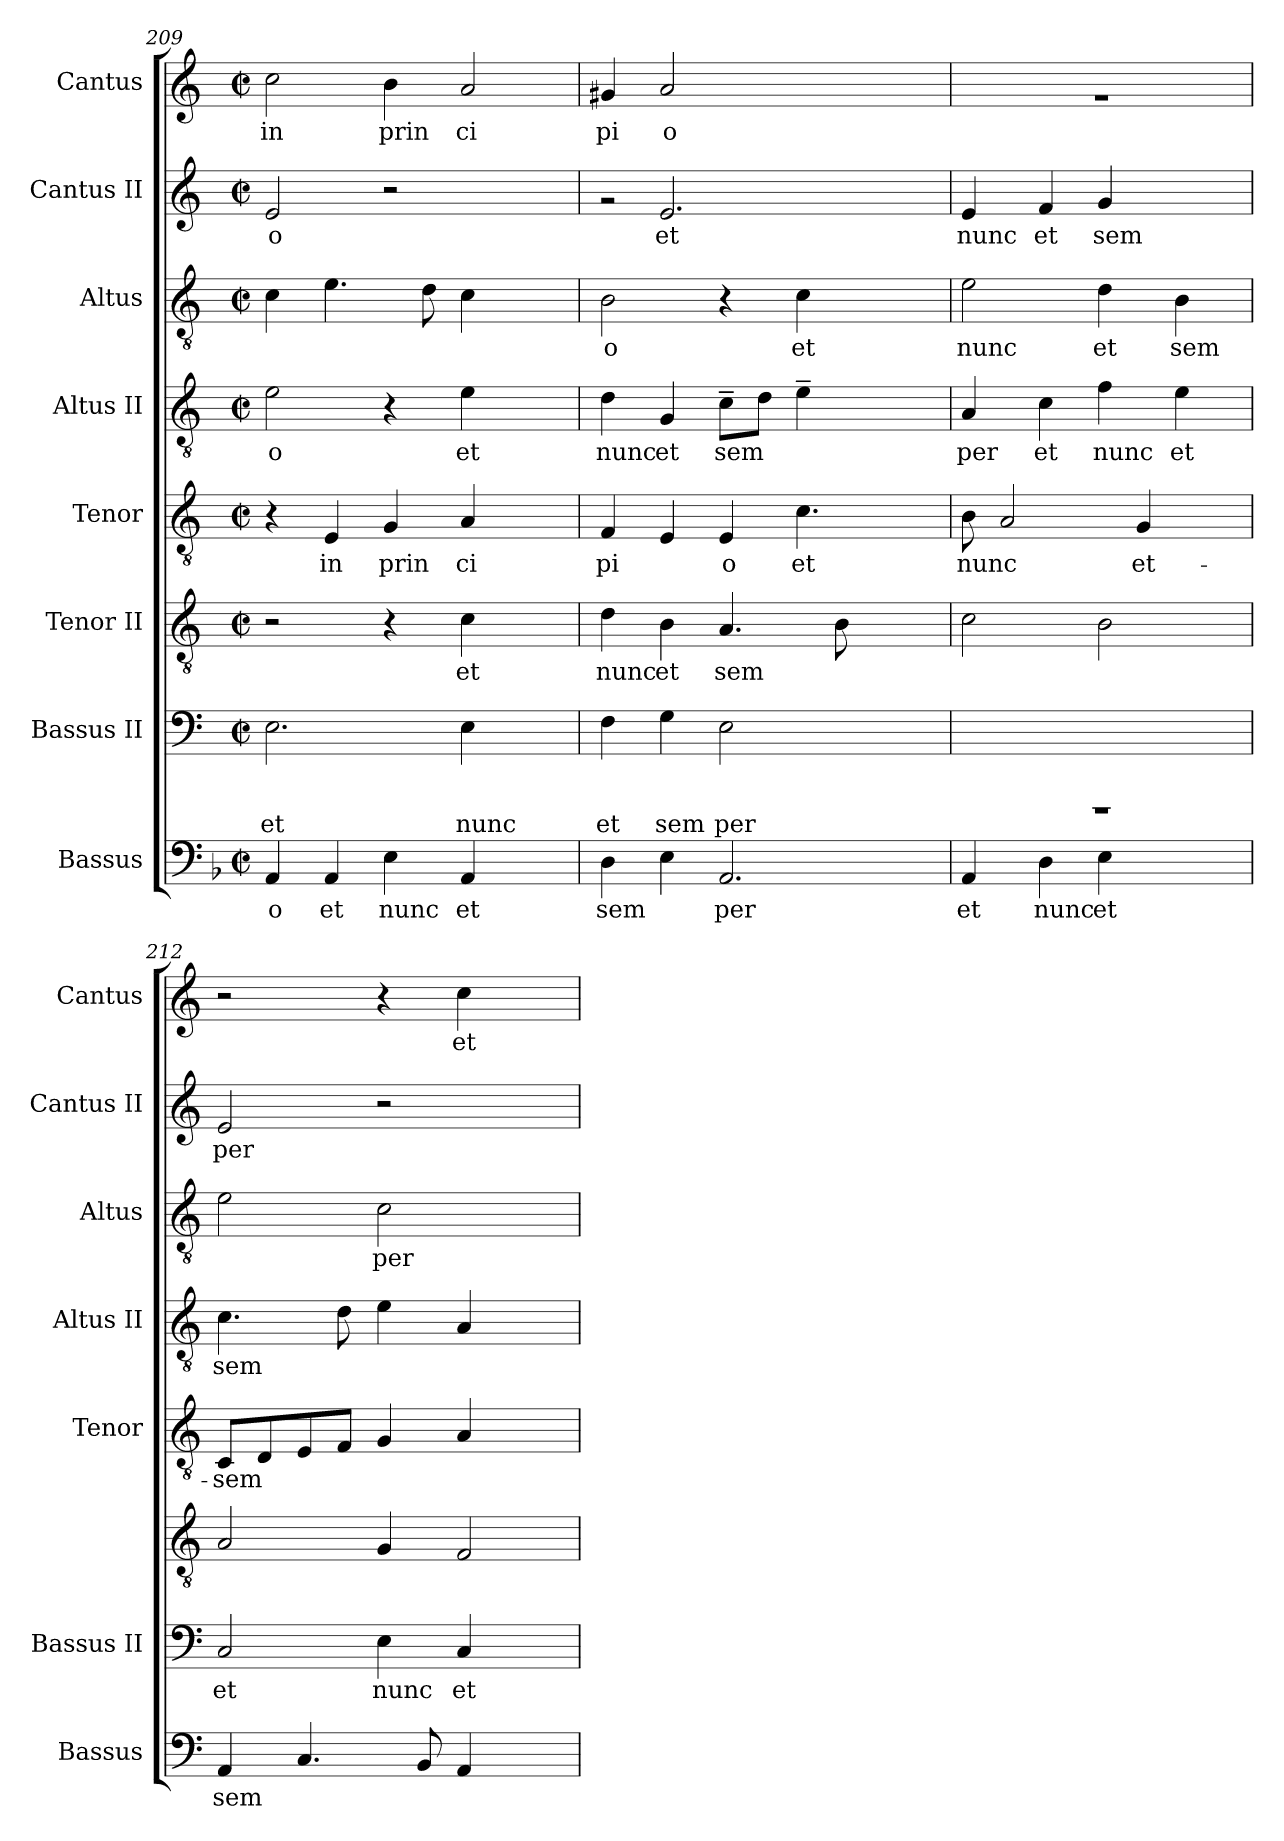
**kern	**text	**kern	**text	**kern	**text	**kern	**text	**kern	**text	**kern	**text	**kern	**text	**kern	**text
*part8	*part8	*part7	*part7	*part6	*part6	*part5	*part5	*part4	*part4	*part3	*part3	*part2	*part2	*part1	*part1
*staff8	*staff8	*staff7	*staff7	*staff6	*staff6	*staff5	*staff5	*staff4	*staff4	*staff3	*staff3	*staff2	*staff2	*staff1	*staff1
*I"Bassus	*	*I"Bassus II	*	*I"Tenor II	*	*I"Tenor	*	*I"Altus II	*	*I"Altus	*	*I"Cantus II	*	*I"Cantus	*
*I'Bassus	*	*I'Bassus II	*	*	*	*I'Tenor	*	*I'Altus II	*	*I'Altus	*	*I'Cantus II	*	*I'Cantus	*
*clefF4	*	*clefF4	*	*clefGv2	*	*clefGv2	*	*clefGv2	*	*clefGv2	*	*clefG2	*	*clefG2	*
*k[b-]	*	*	*	*	*	*k[]	*	*	*	*	*	*	*	*	*
*F:	*	*	*	*	*	*C:	*	*	*	*	*	*	*	*	*
*M2/2	*	*M2/2	*	*M2/2	*	*M2/2	*	*M2/2	*	*M2/2	*	*M2/2	*	*M2/2	*
*met(c|)	*	*met(c|)	*	*met(c|)	*	*met(c|)	*	*met(c|)	*	*met(c|)	*	*met(c|)	*	*met(c|)	*
=209	=209	=209	=209	=209	=209	=209	=209	=209	=209	=209	=209	=209	=209	=209	=209
!	!LO:LY:b:cj	!	!LO:LY:b:cj	!	!	!	!	!	!LO:LY:b:cj	!	!	!	!LO:LY:b:cj	!	!LO:LY:b:cj
4AA/	o	2.E\	et	2r	.	4r	.	2e\	o	4c\	.	2e/	o	2cc\	in
!	!LO:LY:b:cj	!	!	!	!	!	!LO:LY:b:cj	!	!	!	!	!	!	!	!
4AA/	et	.	.	.	.	4E/	in	.	.	4.e\	.	.	.	.	.
!	!LO:LY:b:cj	!	!	!	!	!	!LO:LY:b:cj	!	!	!	!	!	!	!	!LO:LY:b:cj
4E\	nunc	.	.	4r	.	4G/	prin	4r	.	.	.	2r	.	4b\	prin
.	.	.	.	.	.	.	.	.	.	8d\	.	.	.	.	.
!	!LO:LY:b:cj	!	!LO:LY:b:cj	!	!LO:LY:b:cj	!	!LO:LY:b:cj	!	!LO:LY:b:cj	!	!	!	!	!	!LO:LY:b:cj
4AA/	et	4E\	nunc	4c\	et	4A/	ci	4e\	et	4c\	.	.	.	2a/	ci
4ryy	.	4ryy	.	4ryy	.	4ryy	.	4ryy	.	4ryy	.	4ryy	.	.	.
!!LO:PB:g=z
=210	=210	=210	=210	=210	=210	=210	=210	=210	=210	=210	=210	=210	=210	=210	=210
*k[]	*	*	*	*	*	*	*	*	*	*	*	*	*	*	*
*C:	*	*	*	*	*	*	*	*	*	*	*	*	*	*	*
!	!LO:LY:b	!	!LO:LY:b:cj	!	!LO:LY:b:cj	!	!LO:LY:b:cj	!	!LO:LY:b:cj	!	!LO:LY:b:cj	!LO:N:vis=2	!	!	!LO:LY:b:cj
4D\	sem	4F\	et	4d\	nunc	4F/	pi	4d\	nunc	2B\	o	4rg	.	4g#/	pi
!	!	!	!LO:LY:b:cj	!	!LO:LY:b:cj	!	!	!	!LO:LY:b:cj	!	!	!LO:N:vis=2.	!LO:LY:b:cj	!LO:N:vis=2	!LO:LY:b:cj
4E\	.	4G\	sem	4B\	et	4E/	.	4G/	et	.	.	4e/	et	4a/	o
!	!LO:LY:b:cj	!	!LO:LY:b:cj	!	!LO:LY:b	!	!LO:LY:b:cj	!	!LO:LY:b	!	!	!	!	!	!
2.AA/	per	2E\	per	4.A/	sem	4E/	o	8c~>\L	sem	4r	.	2.ryy	.	2.ryy	.
.	.	.	.	.	.	.	.	8d\J	.	.	.	.	.	.	.
!	!	!	!	!	!	!	!LO:LY:b:cj	!	!	!	!LO:LY:b:cj	!	!	!	!
.	.	.	.	.	.	4.c\	et	4e~>\	.	4c\	et	.	.	.	.
.	.	.	.	8B\	.	.	.	.	.	.	.	.	.	.	.
.	.	4ryy	.	4ryy	.	.	.	4ryy	.	4ryy	.	.	.	.	.
.	.	.	.	.	.	8ryy	.	.	.	.	.	.	.	.	.
=211	=211	=211	=211	=211	=211	=211	=211	=211	=211	=211	=211	=211	=211	=211	=211
!	!LO:LY:b:cj	!LO:N:vis=1	!	!	!	!	!LO:LY:b	!	!LO:LY:b:cj	!	!LO:LY:b:cj	!	!LO:LY:b:cj	!LO:N:vis=1	!
4AA/	et	1rEEE	.	2c\	.	8B\	nunc	4A/	per	2e\	nunc	4e/	nunc	1ra	.
.	.	.	.	.	.	2A/	.	.	.	.	.	.	.	.	.
!	!LO:LY:b:cj	!	!	!	!	!	!	!	!LO:LY:b:cj	!	!	!	!LO:LY:b:cj	!	!
4D\	nunc	.	.	.	.	.	.	4c\	et	.	.	4f/	et	.	.
!	!LO:LY:b:cj	!	!	!	!	!	!	!	!LO:LY:b:cj	!	!LO:LY:b:cj	!	!LO:LY:b:cj	!	!
4E\	et	.	.	2B\	.	.	.	4f\	nunc	4d\	et	4g/	sem	.	.
!	!	!	!	!	!	!	!LO:LY:b:cj	!	!	!	!	!	!	!	!
.	.	.	.	.	.	4G/	et-	.	.	.	.	.	.	.	.
!	!	!	!	!	!	!	!	!	!LO:LY:b:cj	!	!LO:LY:b	!	!	!	!
4ryy	.	.	.	.	.	.	.	4e\	et	4B\	sem	4ryy	.	.	.
.	.	.	.	.	.	8ryy	.	.	.	.	.	.	.	.	.
=212	=212	=212	=212	=212	=212	=212	=212	=212	=212	=212	=212	=212	=212	=212	=212
!	!LO:LY:b	!	!LO:LY:b:cj	!	!	!	!LO:LY:b	!	!LO:LY:b	!	!	!	!LO:LY:b:cj	!	!
4AA/	sem	2C/	et	2A/	.	8C/L	-sem	4.c\	sem	2e\	.	2e/	per-	2r	.
.	.	.	.	.	.	8D/	.	.	.	.	.	.	.	.	.
4.C/	.	.	.	.	.	8E/	.	.	.	.	.	.	.	.	.
.	.	.	.	.	.	8F/J	.	8d\	.	.	.	.	.	.	.
!	!	!	!LO:LY:b:cj	!	!	!	!	!	!	!	!LO:LY:b:cj	!	!	!	!
.	.	4E\	nunc	4G/	.	4G/	.	4e\	.	2c\	per	2r	.	4r	.
8BB/	.	.	.	.	.	.	.	.	.	.	.	.	.	.	.
!	!	!	!LO:LY:b:cj	!	!	!	!	!	!	!	!	!	!	!	!LO:LY:b:cj
4AA/	.	4C/	et	2F/	.	4A/	.	4A/	.	.	.	.	.	4cc\	et
4ryy	.	4ryy	.	.	.	4ryy	.	4ryy	.	4ryy	.	4ryy	.	4ryy	.
=	=	=	=	=	=	=	=	=	=	=	=	=	=	=	=
*-	*-	*-	*-	*-	*-	*-	*-	*-	*-	*-	*-	*-	*-	*-	*-
